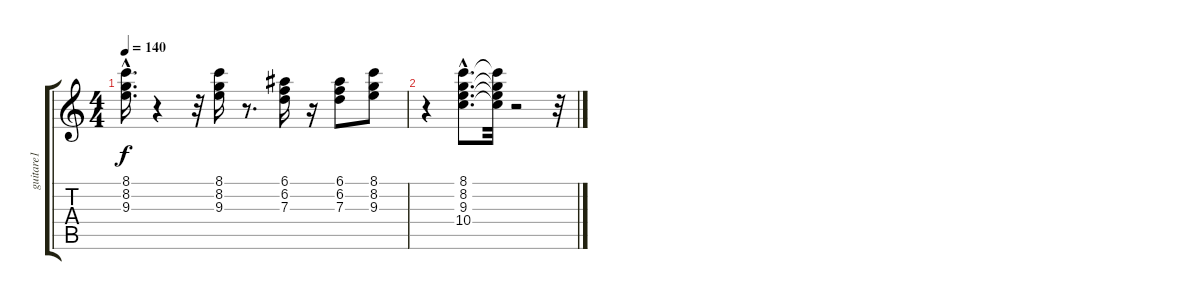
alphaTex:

\track ("guitare1" "guitare1") {instrument electricguitarclean}
\staff {score tabs}
\tuning (E4 B3 G3 D3 A2 E2) {hide}
\ts (4 4)
\tempo 140
\clef g2
\ks c
(8.1{hac} 8.2{hac} 9.3{hac}).16{d dy f} r.4 r.32 (8.1 8.2 9.3).16 r.8{d} (6.1 6.2 7.3).16 r.16 (6.1 6.2 7.3).8 (8.1 8.2 9.3).8 |
r.4 (8.1{hac} 8.2{hac} 9.3{hac} 10.4{hac}).8{d} (8.1{t} 8.2{t} 9.3{t} 10.4{t}).32 r.2 r.32
